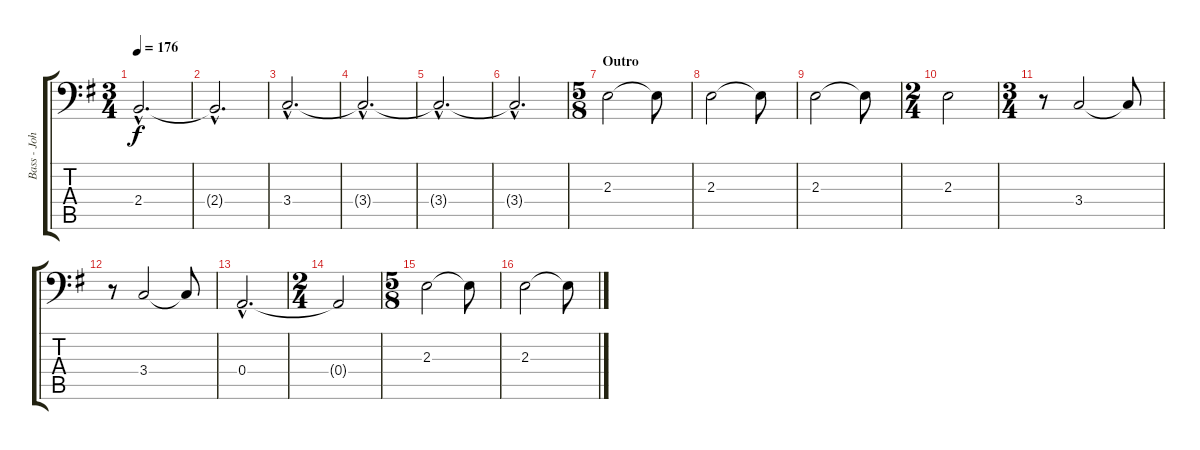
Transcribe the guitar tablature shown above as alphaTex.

\track ("Bass - John Myung" "Bass - Joh") {instrument electricbassfinger}
\staff {score tabs}
\tuning (C3 G2 D2 A1 E1 B0) {hide}
\ts (3 4)
\tempo 176
\clef f4
\ks g
2.4{hac}.2{d dy f} |
2.4{hac t}.2{d} |
3.4{hac}.2{d} |
3.4{hac t}.2{d} |
3.4{hac t}.2{d} |
3.4{hac t}.2{d} |
\ts (5 8)
\section ("" "Outro")
2.3.2 2.3{t}.8 |
2.3.2 2.3{t}.8 |
2.3.2 2.3{t}.8 |
\ts (2 4)
2.3.2 |
\ts (3 4)
r.8 3.4.2 3.4{t}.8 |
r.8 3.4.2 3.4{t}.8 |
0.4{hac}.2{d} |
\ts (2 4)
0.4{t}.2 |
\ts (5 8)
2.3.2 2.3{t}.8 |
2.3.2 2.3{t}.8
